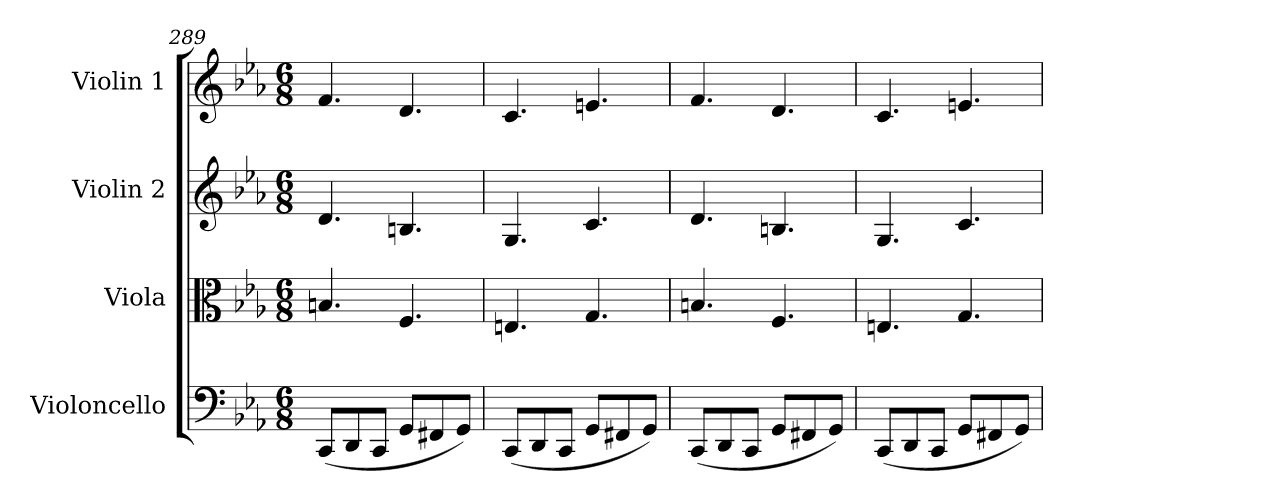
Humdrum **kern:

**kern	**kern	**kern	**kern
*part4	*part3	*part2	*part1
*staff4	*staff3	*staff2	*staff1
*I"Violoncello	*I"Viola	*I"Violin 2	*I"Violin 1
*I'Vc	*I'Vla	*I'Vln	*I'Vln
*clefF4	*clefC3	*clefG2	*clefG2
*k[b-e-a-]	*k[b-e-a-]	*k[b-e-a-]	*k[b-e-a-]
*M6/8	*M6/8	*M6/8	*M6/8
=289	=289	=289	=289
(<8CC/L	4.Bn/	4.d/	4.f/
8DD/	.	.	.
8CC/J	.	.	.
8GG/L	4.F/	4.Bn/	4.d/
8FF#X/	.	.	.
8GG/J)	.	.	.
=290	=290	=290	=290
(<8CC/L	4.En/	4.G/	4.c/
8DD/	.	.	.
8CC/J	.	.	.
8GG/L	4.G/	4.c/	4.en/
8FF#X/	.	.	.
8GG/J)	.	.	.
=291	=291	=291	=291
(<8CC/L	4.Bn/	4.d/	4.f/
8DD/	.	.	.
8CC/J	.	.	.
8GG/L	4.F/	4.Bn/	4.d/
8FF#X/	.	.	.
8GG/J)	.	.	.
=292	=292	=292	=292
(<8CC/L	4.En/	4.G/	4.c/
8DD/	.	.	.
8CC/J	.	.	.
8GG/L	4.G/	4.c/	4.en/
8FF#X/	.	.	.
8GG/J)	.	.	.
=	=	=	=
*-	*-	*-	*-
